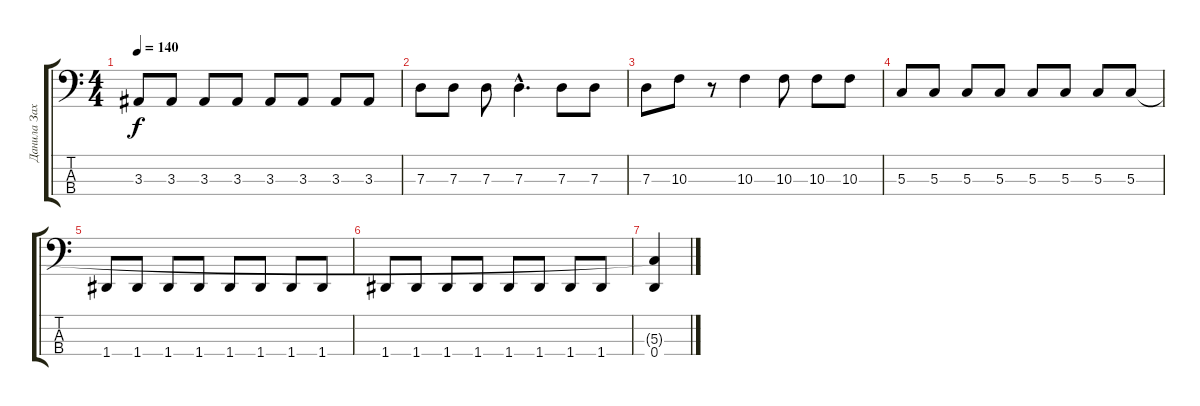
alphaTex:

\track ("Данила Захаренков" "Данила Зах") {instrument electricbassfinger}
\staff {score tabs}
\tuning (F2 C2 G1 D1) {hide}
\ts (4 4)
\tempo 140
\clef f4
\ks c
3.3.8{dy f} 3.3.8 3.3.8 3.3.8 3.3.8 3.3.8 3.3.8 3.3.8 |
7.3.8{instrument electricbasspick} 7.3.8 7.3.8 7.3{hac}.4{d} 7.3.8 7.3.8 |
7.3.8 10.3.8 r.8 10.3.4 10.3.8 10.3.8 10.3.8 |
5.3.8 5.3.8 5.3.8 5.3.8 5.3.8 5.3.8 5.3.8 5.3.8 |
1.4.8 1.4.8 1.4.8 1.4.8 1.4.8 1.4.8 1.4.8 1.4.8 |
1.4.8 1.4.8 1.4.8 1.4.8 1.4.8 1.4.8 1.4.8 1.4.8 |
(5.3{t} 0.4).4
